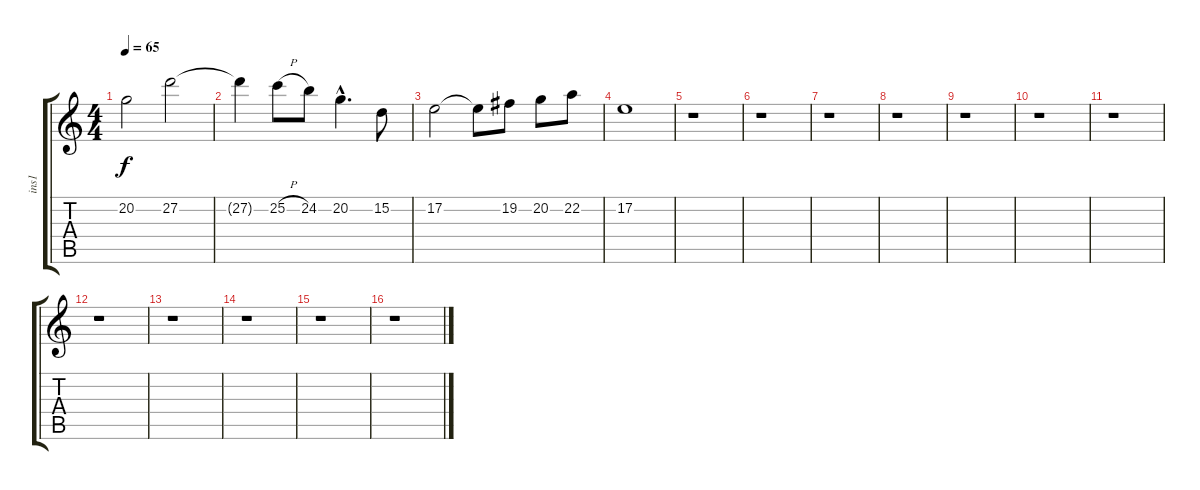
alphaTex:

\track ("ins1" "ins1") {instrument viola}
\staff {score tabs}
\tuning (E4 B3 G3 D3 A2 E2) {hide}
\ts (4 4)
\tempo 65
\clef g2
\ks c
20.2.2{dy f instrument viola} 27.2.2 |
27.2{t}.4 25.2{h}.8 24.2.8 20.2{hac}.4{d} 15.2.8 |
17.2.2 17.2{t}.8 19.2.8 20.2.8 22.2.8 |
17.2.1 |
r.1 |
r.1 |
r.1 |
r.1 |
r.1 |
r.1 |
r.1 |
r.1 |
r.1 |
r.1 |
r.1 |
r.1
